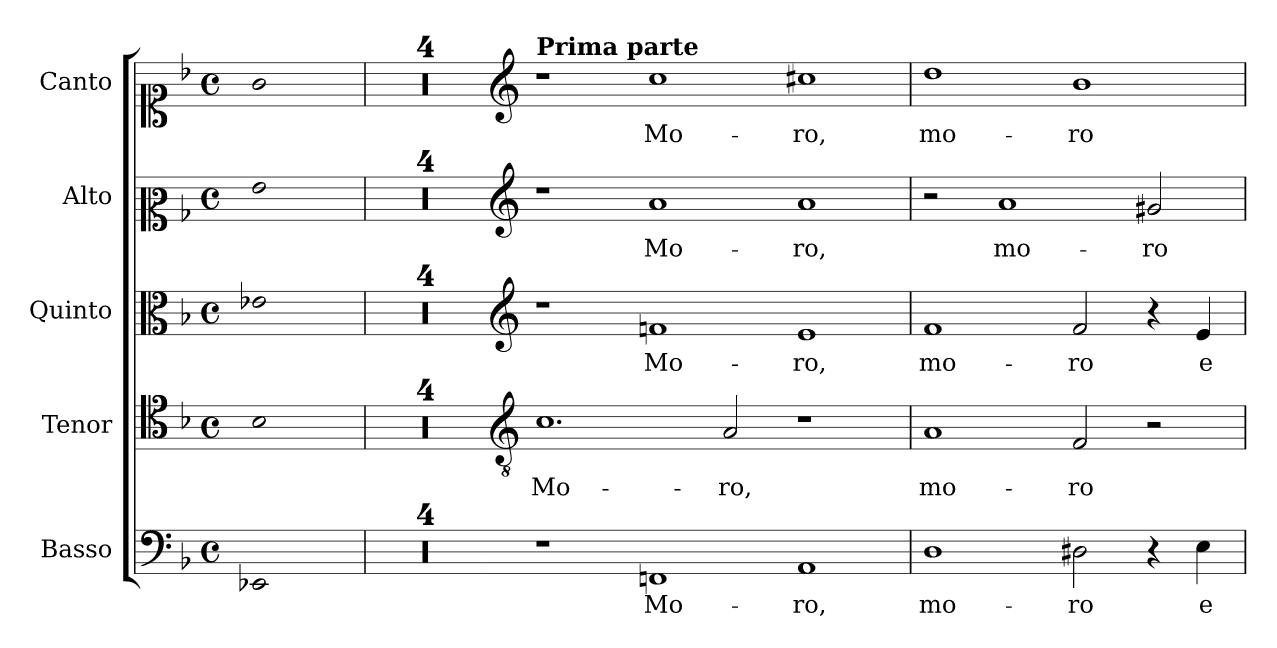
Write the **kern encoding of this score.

**kern	**text	**kern	**text	**kern	**text	**kern	**text	**kern	**text
*part5	*part5	*part4	*part4	*part3	*part3	*part2	*part2	*part1	*part1
*staff5	*staff5	*staff4	*staff4	*staff3	*staff3	*staff2	*staff2	*staff1	*staff1
*I"Basso	*	*I"Tenor	*	*I"Quinto	*	*I"Alto	*	*I"Canto	*
*I'B	*	*I'T	*	*I'Q	*	*I'A	*	*I'C	*
*clefF4	*	*clefC4	*	*clefC3	*	*clefC2	*	*clefC1	*
*k[b-]	*	*k[b-]	*	*k[b-]	*	*k[b-]	*	*k[b-]	*
*F:	*	*F:	*	*F:	*	*F:	*	*F:	*
*M4/4	*	*M4/4	*	*M4/4	*	*M4/4	*	*M4/4	*
*met(c)	*	*met(c)	*	*met(c)	*	*met(c)	*	*met(c)	*
=1	=1	=1	=1	=1	=1	=1	=1	=1	=1
!LO:N:head=open	!	!LO:N:head=open	!	!LO:N:head=open	!	!LO:N:head=open	!	!LO:N:head=open	!
1EE-X	.	1B-	.	1e-X	.	1g	.	1g	.
=2	=2	=2	=2	=2	=2	=2	=2	=2	=2
1r	.	1r	.	1r	.	1r	.	1ryy	.
=3	=3	=3	=3	=3	=3	=3	=3	=3	=3
1r	.	1r	.	1r	.	1r	.	1r	.
=4	=4	=4	=4	=4	=4	=4	=4	=4	=4
*k[f#]	*	*k[f#]	*	*k[f#]	*	*k[f#]	*	*k[f#]	*
*G:	*	*G:	*	*G:	*	*G:	*	*G:	*
1r	.	1r	.	1r	.	1r	.	1r	.
=5	=5	=5	=5	=5	=5	=5	=5	=5	=5
1ryy	.	1ryy	.	1ryy	.	1ryy	.	1ryy	.
=5X1-	=5X1-	=5X1-	=5X1-	=5X1-	=5X1-	=5X1-	=5X1-	=5X1-	=5X1-
*	*	*clefGv2	*	*clefG2	*	*clefG2	*	*clefG2	*
!	!	!	!	!	!	!	!	!LO:TX:a:B:t=Prima parte	!
!	!	!	!LO:LY:b	!	!	!	!	!	!
1r	.	1.c	Mo-	1r	.	1r	.	1r	.
!	!LO:LY:b	!	!	!	!LO:LY:b	!	!LO:LY:b	!	!LO:LY:b
1FFn	Mo-	.	.	1fn	Mo-	1a	Mo-	1cc	Mo-
!	!	!	!LO:LY:b	!	!	!	!	!	!
.	.	2A/	-ro,	.	.	.	.	.	.
!	!LO:LY:b	!	!	!	!LO:LY:b	!	!LO:LY:b	!	!LO:LY:b
1AA	-ro,	1r	.	1e	-ro,	1a	-ro,	1cc#X	-ro,
=6	=6	=6	=6	=6	=6	=6	=6	=6	=6
!	!LO:LY:b	!	!LO:LY:b	!	!LO:LY:b	!	!	!	!LO:LY:b
1D	mo-	1A	mo-	1f#	mo-	2r	.	1dd	mo-
!	!	!	!	!	!	!	!LO:LY:b	!	!
.	.	.	.	.	.	1a	mo-	.	.
!	!LO:LY:b	!	!LO:LY:b	!	!LO:LY:b	!	!	!	!LO:LY:b
2D#X\	-ro	2F#/	-ro	2f#/	-ro	.	.	1b	-ro
!	!	!	!	!	!	!	!LO:LY:b	!	!
4r	.	2r	.	4r	.	2g#X/	-ro	.	.
!	!LO:LY:b	!	!	!	!LO:LY:b	!	!	!	!
4E\	e	.	.	4e/	e	.	.	.	.
=	=	=	=	=	=	=	=	=	=
*-	*-	*-	*-	*-	*-	*-	*-	*-	*-
